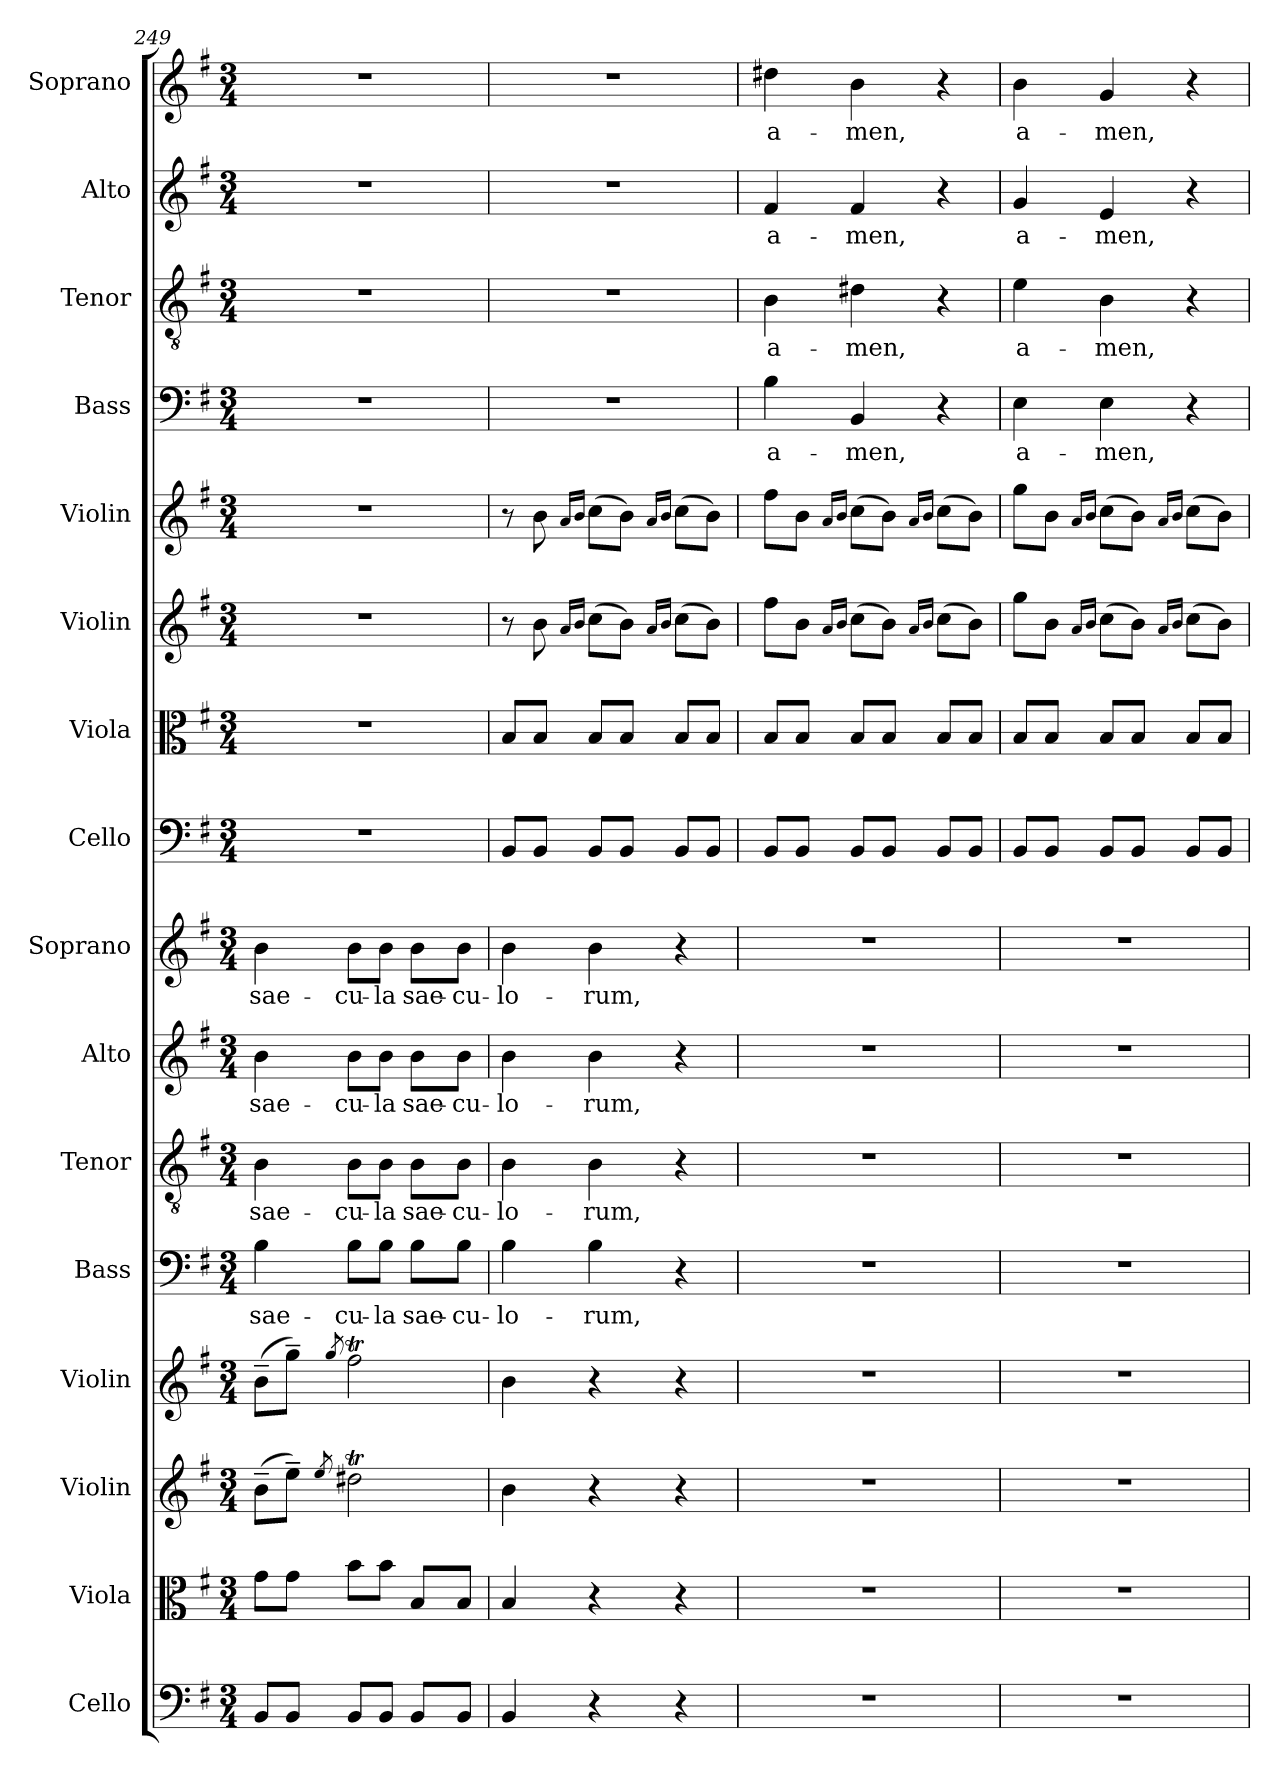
**kern	**kern	**kern	**kern	**kern	**text	**kern	**text	**kern	**text	**kern	**text	**kern	**kern	**kern	**kern	**kern	**text	**kern	**text	**kern	**text	**kern	**text
*part16	*part15	*part14	*part13	*part12	*part12	*part11	*part11	*part10	*part10	*part9	*part9	*part8	*part7	*part6	*part5	*part4	*part4	*part3	*part3	*part2	*part2	*part1	*part1
*staff16	*staff15	*staff14	*staff13	*staff12	*staff12	*staff11	*staff11	*staff10	*staff10	*staff9	*staff9	*staff8	*staff7	*staff6	*staff5	*staff4	*staff4	*staff3	*staff3	*staff2	*staff2	*staff1	*staff1
*I"Cello	*I"Viola	*I"Violin	*I"Violin	*I"Bass	*	*I"Tenor	*	*I"Alto	*	*I"Soprano	*	*I"Cello	*I"Viola	*I"Violin	*I"Violin	*I"Bass	*	*I"Tenor	*	*I"Alto	*	*I"Soprano	*
*	*I'Vla.	*I'Vln.	*I'Vln.	*I'B	*	*I'T	*	*I'A	*	*I'S	*	*	*I'Vla.	*I'Vln.	*I'Vln.	*I'B	*	*I'T	*	*I'A	*	*I'S	*
!!LO:PB:g=z
*clefF4	*clefC3	*clefG2	*clefG2	*clefF4	*	*clefGv2	*	*clefG2	*	*clefG2	*	*clefF4	*clefC3	*clefG2	*clefG2	*clefF4	*	*clefGv2	*	*clefG2	*	*clefG2	*
*k[f#]	*k[f#]	*k[f#]	*k[f#]	*k[f#]	*	*k[f#]	*	*k[f#]	*	*k[f#]	*	*k[f#]	*k[f#]	*k[f#]	*k[f#]	*k[f#]	*	*k[f#]	*	*k[f#]	*	*k[f#]	*
*e:	*e:	*e:	*e:	*e:	*	*e:	*	*e:	*	*e:	*	*e:	*e:	*e:	*e:	*e:	*	*e:	*	*e:	*	*e:	*
*M3/4	*M3/4	*M3/4	*M3/4	*M3/4	*	*M3/4	*	*M3/4	*	*M3/4	*	*M3/4	*M3/4	*M3/4	*M3/4	*M3/4	*	*M3/4	*	*M3/4	*	*M3/4	*
=249	=249	=249	=249	=249	=249	=249	=249	=249	=249	=249	=249	=249	=249	=249	=249	=249	=249	=249	=249	=249	=249	=249	=249
!	!	!	!	!	!LO:LY:b	!	!	!	!	!	!	!	!	!	!	!	!	!	!	!	!	!	!
!	!	!	!	!	!	!	!LO:LY:b	!	!	!	!	!	!	!	!	!	!	!	!	!	!	!	!
!	!	!	!	!	!	!	!	!	!LO:LY:b	!	!	!	!	!	!	!	!	!	!	!	!	!	!
!	!	!	!	!	!	!	!	!	!	!	!LO:LY:b	!	!	!	!	!	!	!	!	!	!	!	!
8BB/L	8g\L	(>8b~>\L	(>8b~>\L	4B\	sae-	4B\	sae-	4b\	sae-	4b\	sae-	2.r	2.r	2.r	2.r	2.r	.	2.r	.	2.r	.	2.r	.
8BB/J	8g\J	8ee~>\J)	8gg~>\J)	.	.	.	.	.	.	.	.	.	.	.	.	.	.	.	.	.	.	.	.
.	.	8qee/	8qgg/	.	.	.	.	.	.	.	.	.	.	.	.	.	.	.	.	.	.	.	.
!	!	!	!	!	!LO:LY:b	!	!	!	!	!	!	!	!	!	!	!	!	!	!	!	!	!	!
!	!	!	!	!	!	!	!LO:LY:b	!	!	!	!	!	!	!	!	!	!	!	!	!	!	!	!
!	!	!	!	!	!	!	!	!	!LO:LY:b	!	!	!	!	!	!	!	!	!	!	!	!	!	!
!	!	!	!	!	!	!	!	!	!	!	!LO:LY:b	!	!	!	!	!	!	!	!	!	!	!	!
8BB/L	8b\L	2dd#Xt\	2ff#t\	8B\L	-cu-	8B\L	-cu-	8b\L	-cu-	8b\L	-cu-	.	.	.	.	.	.	.	.	.	.	.	.
!	!	!	!	!	!LO:LY:b	!	!	!	!	!	!	!	!	!	!	!	!	!	!	!	!	!	!
!	!	!	!	!	!	!	!LO:LY:b	!	!	!	!	!	!	!	!	!	!	!	!	!	!	!	!
!	!	!	!	!	!	!	!	!	!LO:LY:b	!	!	!	!	!	!	!	!	!	!	!	!	!	!
!	!	!	!	!	!	!	!	!	!	!	!LO:LY:b	!	!	!	!	!	!	!	!	!	!	!	!
8BB/J	8b\J	.	.	8B\J	-la	8B\J	-la	8b\J	-la	8b\J	-la	.	.	.	.	.	.	.	.	.	.	.	.
!	!	!	!	!	!LO:LY:b	!	!	!	!	!	!	!	!	!	!	!	!	!	!	!	!	!	!
!	!	!	!	!	!	!	!LO:LY:b	!	!	!	!	!	!	!	!	!	!	!	!	!	!	!	!
!	!	!	!	!	!	!	!	!	!LO:LY:b	!	!	!	!	!	!	!	!	!	!	!	!	!	!
!	!	!	!	!	!	!	!	!	!	!	!LO:LY:b	!	!	!	!	!	!	!	!	!	!	!	!
8BB/L	8B/L	.	.	8B\L	sae-	8B\L	sae-	8b\L	sae-	8b\L	sae-	.	.	.	.	.	.	.	.	.	.	.	.
!	!	!	!	!	!LO:LY:b	!	!	!	!	!	!	!	!	!	!	!	!	!	!	!	!	!	!
!	!	!	!	!	!	!	!LO:LY:b	!	!	!	!	!	!	!	!	!	!	!	!	!	!	!	!
!	!	!	!	!	!	!	!	!	!LO:LY:b	!	!	!	!	!	!	!	!	!	!	!	!	!	!
!	!	!	!	!	!	!	!	!	!	!	!LO:LY:b	!	!	!	!	!	!	!	!	!	!	!	!
8BB/J	8B/J	.	.	8B\J	-cu-	8B\J	-cu-	8b\J	-cu-	8b\J	-cu-	.	.	.	.	.	.	.	.	.	.	.	.
=250	=250	=250	=250	=250	=250	=250	=250	=250	=250	=250	=250	=250	=250	=250	=250	=250	=250	=250	=250	=250	=250	=250	=250
!	!	!	!	!	!LO:LY:b	!	!	!	!	!	!	!	!	!	!	!	!	!	!	!	!	!	!
!	!	!	!	!	!	!	!LO:LY:b	!	!	!	!	!	!	!	!	!	!	!	!	!	!	!	!
!	!	!	!	!	!	!	!	!	!LO:LY:b	!	!	!	!	!	!	!	!	!	!	!	!	!	!
!	!	!	!	!	!	!	!	!	!	!	!LO:LY:b	!	!	!	!	!	!	!	!	!	!	!	!
4BB/	4B/	4b\	4b\	4B\	-lo-	4B\	-lo-	4b\	-lo-	4b\	-lo-	8BB/L	8B/L	8r	8r	2.r	.	2.r	.	2.r	.	2.r	.
.	.	.	.	.	.	.	.	.	.	.	.	8BB/J	8B/J	8b\	8b\	.	.	.	.	.	.	.	.
.	.	.	.	.	.	.	.	.	.	.	.	.	.	16qa/LL	16qa/LL	.	.	.	.	.	.	.	.
.	.	.	.	.	.	.	.	.	.	.	.	.	.	16qb/JJ	16qb/JJ	.	.	.	.	.	.	.	.
!	!	!	!	!	!LO:LY:b	!	!	!	!	!	!	!	!	!	!	!	!	!	!	!	!	!	!
!	!	!	!	!	!	!	!LO:LY:b	!	!	!	!	!	!	!	!	!	!	!	!	!	!	!	!
!	!	!	!	!	!	!	!	!	!LO:LY:b	!	!	!	!	!	!	!	!	!	!	!	!	!	!
!	!	!	!	!	!	!	!	!	!	!	!LO:LY:b	!	!	!	!	!	!	!	!	!	!	!	!
4r	4r	4r	4r	4B\	-rum,	4B\	-rum,	4b\	-rum,	4b\	-rum,	8BB/L	8B/L	(>8cc\L	(>8cc\L	.	.	.	.	.	.	.	.
.	.	.	.	.	.	.	.	.	.	.	.	8BB/J	8B/J	8b\J)	8b\J)	.	.	.	.	.	.	.	.
.	.	.	.	.	.	.	.	.	.	.	.	.	.	16qa/LL	16qa/LL	.	.	.	.	.	.	.	.
.	.	.	.	.	.	.	.	.	.	.	.	.	.	16qb/JJ	16qb/JJ	.	.	.	.	.	.	.	.
4r	4r	4r	4r	4r	.	4r	.	4r	.	4r	.	8BB/L	8B/L	(>8cc\L	(>8cc\L	.	.	.	.	.	.	.	.
.	.	.	.	.	.	.	.	.	.	.	.	8BB/J	8B/J	8b\J)	8b\J)	.	.	.	.	.	.	.	.
=251	=251	=251	=251	=251	=251	=251	=251	=251	=251	=251	=251	=251	=251	=251	=251	=251	=251	=251	=251	=251	=251	=251	=251
!	!	!	!	!	!	!	!	!	!	!	!	!	!	!	!	!	!LO:LY:b	!	!	!	!	!	!
!	!	!	!	!	!	!	!	!	!	!	!	!	!	!	!	!	!	!	!LO:LY:b	!	!	!	!
!	!	!	!	!	!	!	!	!	!	!	!	!	!	!	!	!	!	!	!	!	!LO:LY:b	!	!
!	!	!	!	!	!	!	!	!	!	!	!	!	!	!	!	!	!	!	!	!	!	!	!LO:LY:b
2.r	2.r	2.r	2.r	2.r	.	2.r	.	2.r	.	2.r	.	8BB/L	8B/L	8ff#\L	8ff#\L	4B\	a-	4B\	a-	4f#/	a-	4dd#X\	a-
.	.	.	.	.	.	.	.	.	.	.	.	8BB/J	8B/J	8b\J	8b\J	.	.	.	.	.	.	.	.
.	.	.	.	.	.	.	.	.	.	.	.	.	.	16qa/LL	16qa/LL	.	.	.	.	.	.	.	.
.	.	.	.	.	.	.	.	.	.	.	.	.	.	16qb/JJ	16qb/JJ	.	.	.	.	.	.	.	.
!	!	!	!	!	!	!	!	!	!	!	!	!	!	!	!	!	!LO:LY:b	!	!	!	!	!	!
!	!	!	!	!	!	!	!	!	!	!	!	!	!	!	!	!	!	!	!LO:LY:b	!	!	!	!
!	!	!	!	!	!	!	!	!	!	!	!	!	!	!	!	!	!	!	!	!	!LO:LY:b	!	!
!	!	!	!	!	!	!	!	!	!	!	!	!	!	!	!	!	!	!	!	!	!	!	!LO:LY:b
.	.	.	.	.	.	.	.	.	.	.	.	8BB/L	8B/L	(>8cc\L	(>8cc\L	4BB/	-men,	4d#X\	-men,	4f#/	-men,	4b\	-men,
.	.	.	.	.	.	.	.	.	.	.	.	8BB/J	8B/J	8b\J)	8b\J)	.	.	.	.	.	.	.	.
.	.	.	.	.	.	.	.	.	.	.	.	.	.	16qa/LL	16qa/LL	.	.	.	.	.	.	.	.
.	.	.	.	.	.	.	.	.	.	.	.	.	.	16qb/JJ	16qb/JJ	.	.	.	.	.	.	.	.
.	.	.	.	.	.	.	.	.	.	.	.	8BB/L	8B/L	(>8cc\L	(>8cc\L	4r	.	4r	.	4r	.	4r	.
.	.	.	.	.	.	.	.	.	.	.	.	8BB/J	8B/J	8b\J)	8b\J)	.	.	.	.	.	.	.	.
=252	=252	=252	=252	=252	=252	=252	=252	=252	=252	=252	=252	=252	=252	=252	=252	=252	=252	=252	=252	=252	=252	=252	=252
!	!	!	!	!	!	!	!	!	!	!	!	!	!	!	!	!	!LO:LY:b	!	!	!	!	!	!
!	!	!	!	!	!	!	!	!	!	!	!	!	!	!	!	!	!	!	!LO:LY:b	!	!	!	!
!	!	!	!	!	!	!	!	!	!	!	!	!	!	!	!	!	!	!	!	!	!LO:LY:b	!	!
!	!	!	!	!	!	!	!	!	!	!	!	!	!	!	!	!	!	!	!	!	!	!	!LO:LY:b
2.r	2.r	2.r	2.r	2.r	.	2.r	.	2.r	.	2.r	.	8BB/L	8B/L	8gg\L	8gg\L	4E\	a-	4e\	a-	4g/	a-	4b\	a-
.	.	.	.	.	.	.	.	.	.	.	.	8BB/J	8B/J	8b\J	8b\J	.	.	.	.	.	.	.	.
.	.	.	.	.	.	.	.	.	.	.	.	.	.	16qa/LL	16qa/LL	.	.	.	.	.	.	.	.
.	.	.	.	.	.	.	.	.	.	.	.	.	.	16qb/JJ	16qb/JJ	.	.	.	.	.	.	.	.
!	!	!	!	!	!	!	!	!	!	!	!	!	!	!	!	!	!LO:LY:b	!	!	!	!	!	!
!	!	!	!	!	!	!	!	!	!	!	!	!	!	!	!	!	!	!	!LO:LY:b	!	!	!	!
!	!	!	!	!	!	!	!	!	!	!	!	!	!	!	!	!	!	!	!	!	!LO:LY:b	!	!
!	!	!	!	!	!	!	!	!	!	!	!	!	!	!	!	!	!	!	!	!	!	!	!LO:LY:b
.	.	.	.	.	.	.	.	.	.	.	.	8BB/L	8B/L	(>8cc\L	(>8cc\L	4E\	-men,	4B\	-men,	4e/	-men,	4g/	-men,
.	.	.	.	.	.	.	.	.	.	.	.	8BB/J	8B/J	8b\J)	8b\J)	.	.	.	.	.	.	.	.
.	.	.	.	.	.	.	.	.	.	.	.	.	.	16qa/LL	16qa/LL	.	.	.	.	.	.	.	.
.	.	.	.	.	.	.	.	.	.	.	.	.	.	16qb/JJ	16qb/JJ	.	.	.	.	.	.	.	.
.	.	.	.	.	.	.	.	.	.	.	.	8BB/L	8B/L	(>8cc\L	(>8cc\L	4r	.	4r	.	4r	.	4r	.
.	.	.	.	.	.	.	.	.	.	.	.	8BB/J	8B/J	8b\J)	8b\J)	.	.	.	.	.	.	.	.
=	=	=	=	=	=	=	=	=	=	=	=	=	=	=	=	=	=	=	=	=	=	=	=
*-	*-	*-	*-	*-	*-	*-	*-	*-	*-	*-	*-	*-	*-	*-	*-	*-	*-	*-	*-	*-	*-	*-	*-
